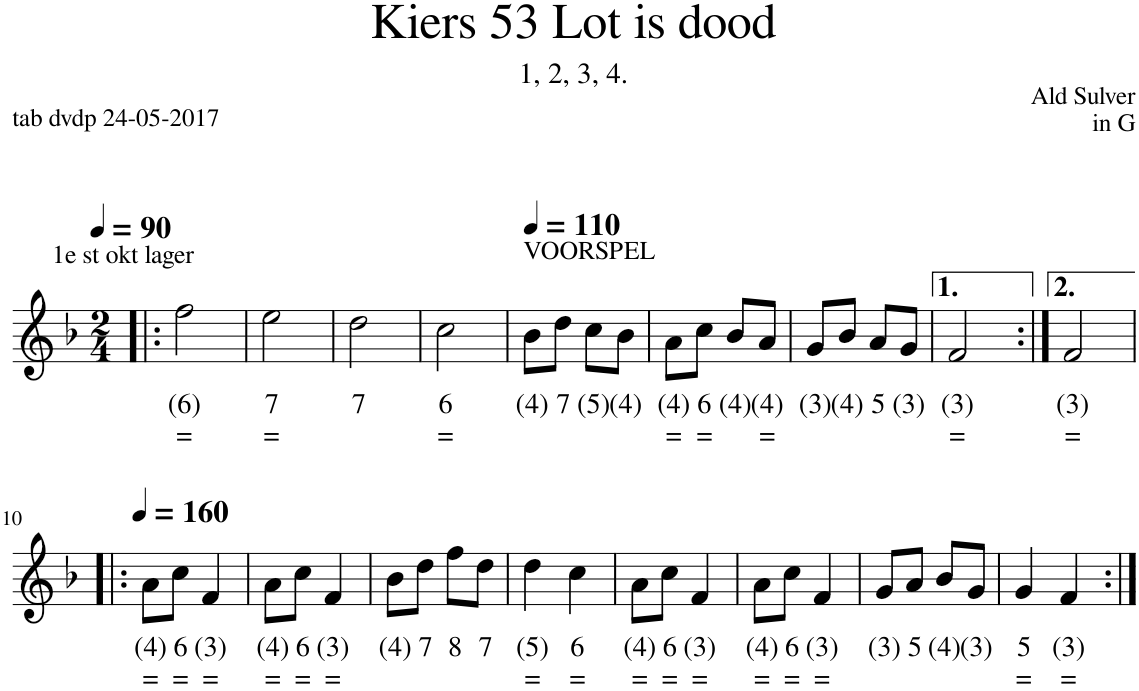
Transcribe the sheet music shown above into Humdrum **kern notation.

**kern	**text	**text	**text	**kern	**text	**text	**harte	**kern	**text	**text
*part3	*part3	*part3	*part3	*part2	*part2	*part2	*part2	*part1	*part1	*part1
*staff3	*staff3	*staff3	*staff3	*staff2	*staff2	*staff2	*	*staff1	*staff1	*staff1
*I"Stem	*	*	*	*I"Stem	*	*	*	*I"Stem	*	*
*stria5	*	*	*	*stria5	*	*	*	*	*	*
*clefG2	*	*	*	*clefG2	*	*	*	*clefG2	*	*
*k[b-]	*	*	*	*k[b-]	*	*	*	*k[b-]	*	*
*M2/4	*	*	*	*M2/4	*	*	*	*M2/4	*	*
*MM90	*	*	*	*MM90	*	*	*	*MM90	*	*
=1!|:	=1!|:	=1!|:	=1!|:	=1!|:	=1!|:	=1!|:	=1!|:	=1!|:	=1!|:	=1!|:
!	!	!	!	!	!	!	!	!LO:TX:a:t=1e st okt lager	!	!
!	!	!	!	!LO:TX:a:t=2e st	!	!	!	!	!	!
!LO:TX:a:t=bas instrument	!	!	!	!	!	!	!	!	!	!
!	!	!	!	!	!	!	!	!	!LO:LY:b	!LO:LY:b
4f	(3)	=	F	4f	(3)	=	F:maj	2ff\	(6)	=
4f	(3)	=	F	4f	(3)	=	.	.	.	.
=2	=2	=2	=2	=2	=2	=2	=2	=2	=2	=2
!	!	!	!	!	!	!	!LO:H:kt=m	!	!LO:LY:b	!LO:LY:b
4a	(4)	=	A	4cc	6	=	A:min/b3	2ee\	7	=
4a	(4)	=	A	4cc	6	=	.	.	.	.
=3	=3	=3	=3	=3	=3	=3	=3	=3	=3	=3
!	!	!	!	!	!	!	!	!	!LO:LY:b	!
4b-	(4)	.	Bb	4f	4	.	Bb:maj	2dd\	7	.
4b-	(4)	.	Bb	4f	4	.	.	.	.	.
=4	=4	=4	=4	=4	=4	=4	=4	=4	=4	=4
!	!	!	!	!	!	!	!	!	!LO:LY:b	!LO:LY:b
4f	(3)	=	F	4a	(4)	=	F:maj	2cc\	6	=
4f	(3)	=	F	4a	(4)	=	.	.	.	.
=5	=5	=5	=5	=5	=5	=5	=5	=5	=5	=5
*	*	*	*	*	*	*	*	*MM110	*	*
!	!	!	!	!	!	!	!	!LO:TX:a:t=VOORSPEL	!	!
!	!	!	!	!	!	!	!	!	!LO:LY:b	!
4b-	(4)	.	Bb	8d/L	3	.	Bb:maj	8b-\L	(4)	.
!	!	!	!	!	!	!	!	!	!LO:LY:b	!
.	.	.	.	8b-/J	(4)	.	.	8dd\J	7	.
!	!	!	!	!	!	!	!	!	!LO:LY:b	!
4b-	(4)	.	Bb	8a/L	5	.	.	8cc\L	(5)	.
!	!	!	!	!	!	!	!	!	!LO:LY:b	!
.	.	.	.	8g/J	(3)	.	.	8b-\J	(4)	.
=6	=6	=6	=6	=6	=6	=6	=6	=6	=6	=6
!	!	!	!	!	!	!	!	!	!LO:LY:b	!LO:LY:b
4f	(3)	=	F	8c/L	3	=	F:maj	8a\L	(4)	=
!	!	!	!	!	!	!	!	!	!LO:LY:b	!LO:LY:b
.	.	.	.	8a/J	(4)	=	.	8cc\J	6	=
!	!	!	!	!	!	!	!	!	!LO:LY:b	!
4f	(3)	=	F	8g/L	5	=	.	8b-/L	(4)	.
!	!	!	!	!	!	!	!	!	!LO:LY:b	!LO:LY:b
.	.	.	.	8f/J	(3)	=	.	8a/J	(4)	=
=7	=7	=7	=7	=7	=7	=7	=7	=7	=7	=7
!	!	!	!	!	!	!	!	!	!LO:LY:b	!
4cc	(5)	.	C	8e/L	(2)	.	C:maj	8g/L	(3)	.
!	!	!	!	!	!	!	!	!	!LO:LY:b	!
.	.	.	.	8g/J	(3)	.	.	8b-/J	(4)	.
!	!	!	!	!	!	!	!	!	!LO:LY:b	!
4cc	(5)	.	C	8f/L	4	.	.	8a/L	5	.
!	!	!	!	!	!	!	!	!	!LO:LY:b	!
.	.	.	.	8e/J	(2)	.	.	8g/J	(3)	.
=8	=8	=8	=8	=8	=8	=8	=8	=8	=8	=8
!	!	!	!	!	!	!	!	!	!LO:LY:b	!LO:LY:b
2f	(3)	=	F	2f	(3)	=	F:maj	2f/	(3)	=
=9:|!	=9:|!	=9:|!	=9:|!	=9:|!	=9:|!	=9:|!	=9:|!	=9:|!	=9:|!	=9:|!
!	!	!	!	!	!	!	!	!	!LO:LY:b	!LO:LY:b
8f/L	(3)	=	F	2f	(3)	=	F:maj	2f/	(3)	=
8cc/J	6	=	.	.	.	.	.	.	.	.
8dd\L	(5)	=	D	.	.	.	.	.	.	.
8ee\J	7	=	.	.	.	.	.	.	.	.
!!LO:LB:g=z
=10!|:	=10!|:	=10!|:	=10!|:	=10!|:	=10!|:	=10!|:	=10!|:	=10!|:	=10!|:	=10!|:
*	*	*	*	*	*	*	*	*MM160	*	*
!	!	!	!	!	!	!	!	!	!LO:LY:b	!LO:LY:b
4ff	(6)	=	F	8f/L	(3)	=	F:maj	8a\L	(4)	=
!	!	!	!	!	!	!	!	!	!LO:LY:b	!LO:LY:b
.	.	.	.	8g/J	5	=	.	8cc\J	6	=
!	!	!	!	!	!	!	!	!	!LO:LY:b	!LO:LY:b
4cc	6	=	C	8a\L	(4)	=	.	4f/	(3)	=
.	.	.	.	8ff\J	(6)	=	.	.	.	.
=11	=11	=11	=11	=11	=11	=11	=11	=11	=11	=11
!	!	!	!	!	!	!	!	!	!LO:LY:b	!LO:LY:b
4ff	(6)	=	F	8f/L	(3)	=	.	8a\L	(4)	=
!	!	!	!	!	!	!	!	!	!LO:LY:b	!LO:LY:b
.	.	.	.	8g/J	5	=	.	8cc\J	6	=
!	!	!	!	!	!	!	!	!	!LO:LY:b	!LO:LY:b
4cc	6	=	C	8a\L	(4)	=	.	4f/	(3)	=
.	.	.	.	8ff\J	(6)	=	.	.	.	.
=12	=12	=12	=12	=12	=12	=12	=12	=12	=12	=12
!	!	!	!	!	!	!	!	!	!LO:LY:b	!
4b-	(4)	.	Bb	8d/L	3	.	Bb:maj	8b-\L	(4)	.
!	!	!	!	!	!	!	!	!	!LO:LY:b	!
.	.	.	.	8f/J	4	.	.	8dd\J	7	.
!	!	!	!	!	!	!	!	!	!LO:LY:b	!
4dd	7	.	D	8b-\L	(4)	.	.	8ff\L	8	.
!	!	!	!	!	!	!	!	!	!LO:LY:b	!
.	.	.	.	8ff\J	8	.	.	8dd\J	7	.
=13	=13	=13	=13	=13	=13	=13	=13	=13	=13	=13
!	!	!	!	!	!	!	!	!	!LO:LY:b	!LO:LY:b
4ff	(6)	=	F	8a/L	(4)	=	F:maj	4dd\	(5)	=
.	.	.	.	8f/J	(3)	=	.	.	.	.
!	!	!	!	!	!	!	!	!	!LO:LY:b	!LO:LY:b
4cc	6	=	C	4a	(4)	=	.	4cc\	6	=
=14	=14	=14	=14	=14	=14	=14	=14	=14	=14	=14
!	!	!	!	!	!	!	!	!	!LO:LY:b	!LO:LY:b
4ff	(6)	=	F	8f/L	(3)	=	F:maj	8a\L	(4)	=
!	!	!	!	!	!	!	!	!	!LO:LY:b	!LO:LY:b
.	.	.	.	8g/J	5	=	.	8cc\J	6	=
!	!	!	!	!	!	!	!	!	!LO:LY:b	!LO:LY:b
4cc	6	=	C	8a\L	(4)	=	.	4f/	(3)	=
.	.	.	.	8ff\J	(6)	=	.	.	.	.
=15	=15	=15	=15	=15	=15	=15	=15	=15	=15	=15
!	!	!	!	!	!	!	!	!	!LO:LY:b	!LO:LY:b
4ff	(6)	=	F	8f/L	(3)	=	.	8a\L	(4)	=
!	!	!	!	!	!	!	!	!	!LO:LY:b	!LO:LY:b
.	.	.	.	8g/J	5	=	.	8cc\J	6	=
!	!	!	!	!	!	!	!	!	!LO:LY:b	!LO:LY:b
4cc	6	=	C	8a\L	(4)	=	.	4f/	(3)	=
.	.	.	.	8ff\J	(6)	=	.	.	.	.
=16	=16	=16	=16	=16	=16	=16	=16	=16	=16	=16
!	!	!	!	!	!	!	!	!	!LO:LY:b	!
4cc	(5)	.	C	8e/L	(2)	.	C:maj	8g/L	(3)	.
!	!	!	!	!	!	!	!	!	!LO:LY:b	!
.	.	.	.	8f/J	4	.	.	8a/J	5	.
!	!	!	!	!	!	!	!	!	!LO:LY:b	!
4ee	(6)	.	C	8g/L	(3)	.	.	8b-/L	(4)	.
!	!	!	!	!	!	!	!	!	!LO:LY:b	!
.	.	.	.	8b-/J	(4)	.	.	8g/J	(3)	.
=17	=17	=17	=17	=17	=17	=17	=17	=17	=17	=17
!	!	!	!	!	!	!	!	!	!LO:LY:b	!LO:LY:b
4ff	(6)	=	F	4b-	(4)	.	F:maj	4g/	5	=
!	!	!	!	!	!	!	!	!	!LO:LY:b	!LO:LY:b
4ff	(6)	=	F	4f	(3)	=	.	4f/	(3)	=
=:|!	=:|!	=:|!	=:|!	=:|!	=:|!	=:|!	=:|!	=:|!	=:|!	=:|!
*-	*-	*-	*-	*-	*-	*-	*-	*-	*-	*-
